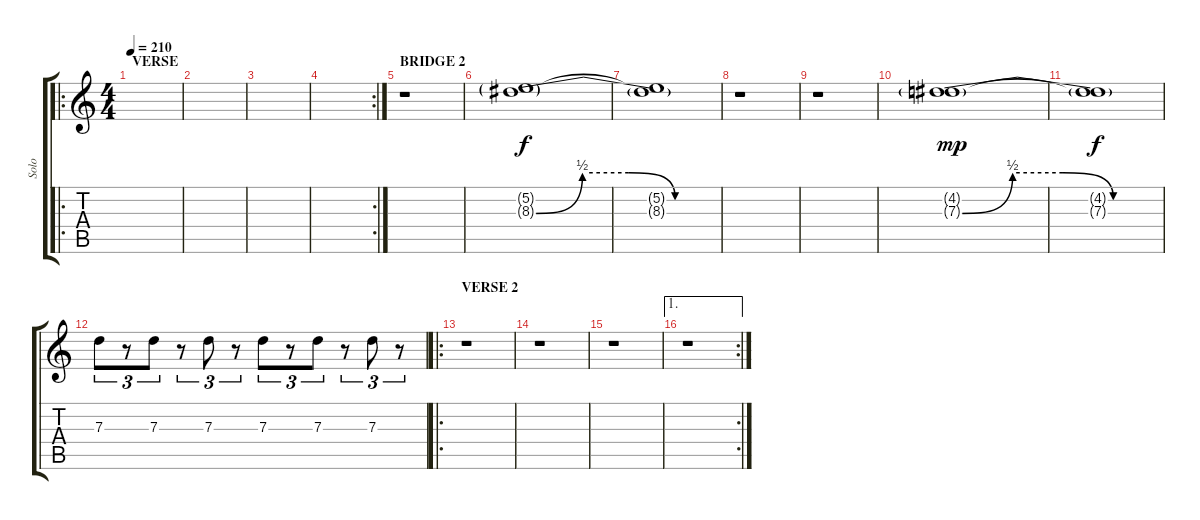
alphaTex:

\track ("Solo" "Solo") {instrument distortionguitar}
\staff {score tabs}
\tuning (E4 B3 G3 D3 A2 D2) {hide}
\ro
\ts (4 4)
\section ("" "VERSE")
\tempo 210
\clef g2
\ks c
|
|
|
\rc 2
|
\section ("" "BRIDGE 2")
r.1 |
(5.2{g} 8.3{be (custom 0 0 15 2 30 2 45 0 60 0) g}).1 |
(5.2{t} 8.3{t}).1{dy f} |
r.1 |
r.1 |
(4.2{g} 7.3{be (custom 0 0 15 2 30 2 45 0 60 0) g}).1{dy mp} |
(4.2{t} 7.3{t}).1{dy f} |
7.3.8{tu (3 2)} r.8{tu (3 2)} 7.3.8{tu (3 2)} r.8{tu (3 2)} 7.3.8{tu (3 2)} r.8{tu (3 2)} 7.3.8{tu (3 2)} r.8{tu (3 2)} 7.3.8{tu (3 2)} r.8{tu (3 2)} 7.3.8{tu (3 2)} r.8{tu (3 2)} |
\ro
\section ("" "VERSE 2")
r.1 |
r.1 |
r.1 |
\ae 1
\rc 2
r.1
